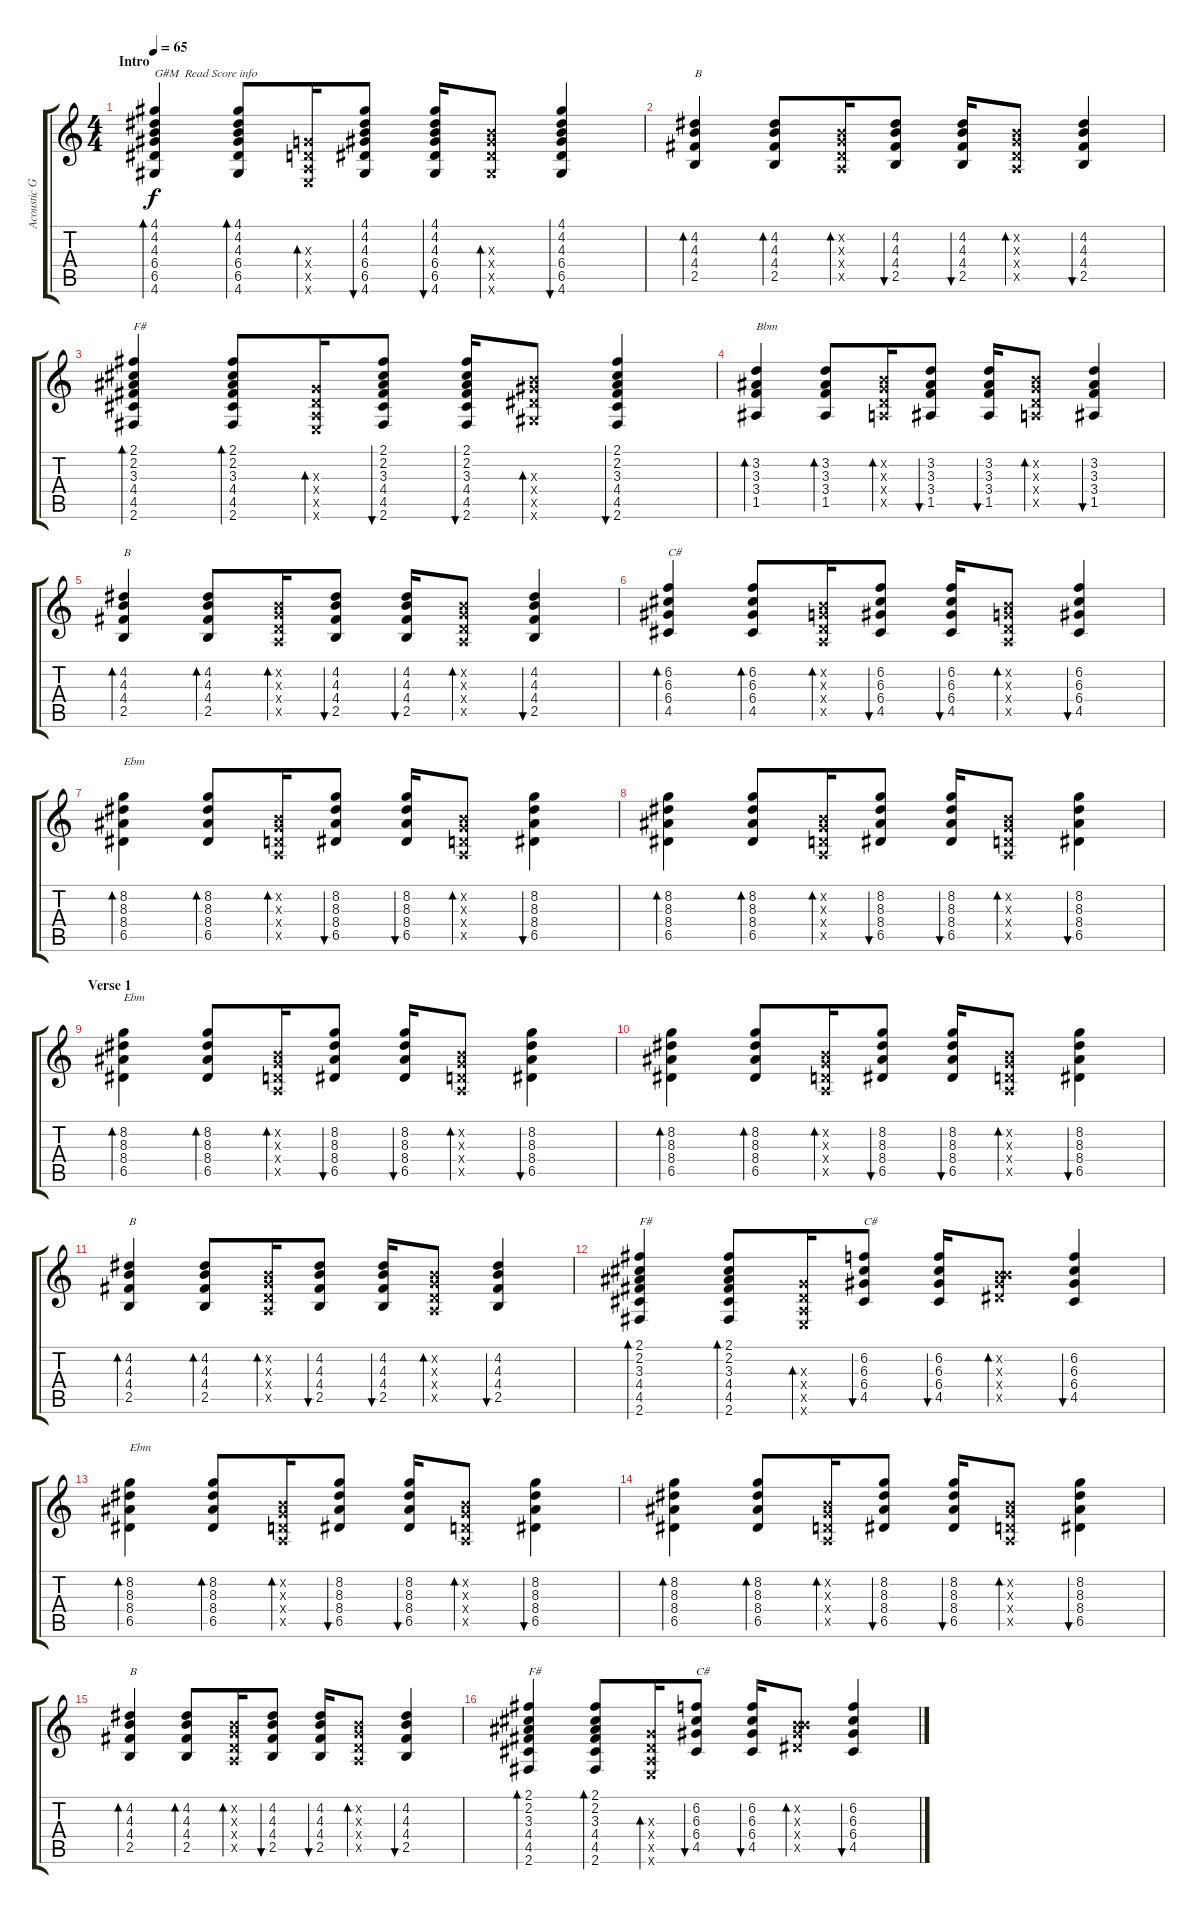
\track ("Acoustic Guitar" "Acoustic G") {instrument acousticguitarsteel}
\staff {score tabs}
\tuning (E4 B3 G3 D3 A2 E2) {hide}
\ts (4 4)
\section ("" "Intro")
\tempo 65
\clef g2
\ks c
(4.1 4.2 4.3 6.4 6.5 4.6).4{bd 30 txt "G#M  Read Score info" dy f instrument acousticguitarsteel} (4.1 4.2 4.3 6.4 6.5 4.6).8{bd 30} (0.3{x} 0.4{x} 0.5{x} 0.6{x}).16{bd 30} (4.1 4.2 4.3 6.4 6.5 4.6).8{bu 30} (4.1 4.2 4.3 6.4 6.5 4.6).16{bu 30} (4.3{x} 6.4{x} 6.5{x} 4.6{x}).8{bd 30} (4.1 4.2 4.3 6.4 6.5 4.6).4{bu 30} |
(4.2 4.3 4.4 2.5).4{bd 30 txt "B"} (4.2 4.3 4.4 2.5).8{bd 30} (0.2{x} 0.3{x} 0.4{x} 0.5{x}).16{bd 30} (4.2 4.3 4.4 2.5).8{bu 30} (4.2 4.3 4.4 2.5).16{bu 30} (0.2{x} 0.3{x} 0.4{x} 0.5{x}).8{bd 30} (4.2 4.3 4.4 2.5).4{bu 30} |
(2.1 2.2 3.3 4.4 4.5 2.6).4{bd 30 txt "F#"} (2.1 2.2 3.3 4.4 4.5 2.6).8{bd 30} (0.3{x} 0.4{x} 0.5{x} 0.6{x}).16{bd 30} (2.1 2.2 3.3 4.4 4.5 2.6).8{bu 30} (2.1 2.2 3.3 4.4 4.5 2.6).16{bu 30} (4.3{x} 6.4{x} 6.5{x} 4.6{x}).8{bd 30} (2.1 2.2 3.3 4.4 4.5 2.6).4{bu 30} |
(3.2 3.3 3.4 1.5).4{bd 30 txt "Bbm"} (3.2 3.3 3.4 1.5).8{bd 30} (0.2{x} 0.3{x} 0.4{x} 0.5{x}).16{bd 30} (3.2 3.3 3.4 1.5).8{bu 30} (3.2 3.3 3.4 1.5).16{bu 30} (0.2{x} 0.3{x} 0.4{x} 0.5{x}).8{bd 30} (3.2 3.3 3.4 1.5).4{bu 30} |
(4.2 4.3 4.4 2.5).4{bd 30 txt "B"} (4.2 4.3 4.4 2.5).8{bd 30} (0.2{x} 0.3{x} 0.4{x} 0.5{x}).16{bd 30} (4.2 4.3 4.4 2.5).8{bu 30} (4.2 4.3 4.4 2.5).16{bu 30} (0.2{x} 0.3{x} 0.4{x} 0.5{x}).8{bd 30} (4.2 4.3 4.4 2.5).4{bu 30} |
(6.2 6.3 6.4 4.5).4{bd 30 txt "C#"} (6.2 6.3 6.4 4.5).8{bd 30} (0.2{x} 0.3{x} 0.4{x} 0.5{x}).16{bd 30} (6.2 6.3 6.4 4.5).8{bu 30} (6.2 6.3 6.4 4.5).16{bu 30} (0.2{x} 0.3{x} 0.4{x} 0.5{x}).8{bd 30} (6.2 6.3 6.4 4.5).4{bu 30} |
(8.2 8.3 8.4 6.5).4{bd 30 txt "Ebm"} (8.2 8.3 8.4 6.5).8{bd 30} (0.2{x} 0.3{x} 0.4{x} 0.5{x}).16{bd 30} (8.2 8.3 8.4 6.5).8{bu 30} (8.2 8.3 8.4 6.5).16{bu 30} (0.2{x} 0.3{x} 0.4{x} 0.5{x}).8{bd 30} (8.2 8.3 8.4 6.5).4{bu 30} |
(8.2 8.3 8.4 6.5).4{bd 30} (8.2 8.3 8.4 6.5).8{bd 30} (0.2{x} 0.3{x} 0.4{x} 0.5{x}).16{bd 30} (8.2 8.3 8.4 6.5).8{bu 30} (8.2 8.3 8.4 6.5).16{bu 30} (0.2{x} 0.3{x} 0.4{x} 0.5{x}).8{bd 30} (8.2 8.3 8.4 6.5).4{bu 30} |
\section ("" "Verse 1")
(8.2 8.3 8.4 6.5).4{bd 30 txt "Ebm"} (8.2 8.3 8.4 6.5).8{bd 30} (0.2{x} 0.3{x} 0.4{x} 0.5{x}).16{bd 30} (8.2 8.3 8.4 6.5).8{bu 30} (8.2 8.3 8.4 6.5).16{bu 30} (0.2{x} 0.3{x} 0.4{x} 0.5{x}).8{bd 30} (8.2 8.3 8.4 6.5).4{bu 30} |
(8.2 8.3 8.4 6.5).4{bd 30} (8.2 8.3 8.4 6.5).8{bd 30} (0.2{x} 0.3{x} 0.4{x} 0.5{x}).16{bd 30} (8.2 8.3 8.4 6.5).8{bu 30} (8.2 8.3 8.4 6.5).16{bu 30} (0.2{x} 0.3{x} 0.4{x} 0.5{x}).8{bd 30} (8.2 8.3 8.4 6.5).4{bu 30} |
(4.2 4.3 4.4 2.5).4{bd 30 txt "B"} (4.2 4.3 4.4 2.5).8{bd 30} (0.2{x} 0.3{x} 0.4{x} 0.5{x}).16{bd 30} (4.2 4.3 4.4 2.5).8{bu 30} (4.2 4.3 4.4 2.5).16{bu 30} (0.2{x} 0.3{x} 0.4{x} 0.5{x}).8{bd 30} (4.2 4.3 4.4 2.5).4{bu 30} |
(2.1 2.2 3.3 4.4 4.5 2.6).4{bd 30 txt "F#"} (2.1 2.2 3.3 4.4 4.5 2.6).8{bd 30} (0.3{x} 0.4{x} 0.5{x} 0.6{x}).16{bd 30} (6.2 6.3 6.4 4.5).8{bu 30 txt "C#"} (6.2 6.3 6.4 4.5).16{bu 30} (0.2{x} 4.3{x} 6.4{x} 6.5{x}).8{bd 30} (6.2 6.3 6.4 4.5).4{bu 30} |
(8.2 8.3 8.4 6.5).4{bd 30 txt "Ebm"} (8.2 8.3 8.4 6.5).8{bd 30} (0.2{x} 0.3{x} 0.4{x} 0.5{x}).16{bd 30} (8.2 8.3 8.4 6.5).8{bu 30} (8.2 8.3 8.4 6.5).16{bu 30} (0.2{x} 0.3{x} 0.4{x} 0.5{x}).8{bd 30} (8.2 8.3 8.4 6.5).4{bu 30} |
(8.2 8.3 8.4 6.5).4{bd 30} (8.2 8.3 8.4 6.5).8{bd 30} (0.2{x} 0.3{x} 0.4{x} 0.5{x}).16{bd 30} (8.2 8.3 8.4 6.5).8{bu 30} (8.2 8.3 8.4 6.5).16{bu 30} (0.2{x} 0.3{x} 0.4{x} 0.5{x}).8{bd 30} (8.2 8.3 8.4 6.5).4{bu 30} |
(4.2 4.3 4.4 2.5).4{bd 30 txt "B"} (4.2 4.3 4.4 2.5).8{bd 30} (0.2{x} 0.3{x} 0.4{x} 0.5{x}).16{bd 30} (4.2 4.3 4.4 2.5).8{bu 30} (4.2 4.3 4.4 2.5).16{bu 30} (0.2{x} 0.3{x} 0.4{x} 0.5{x}).8{bd 30} (4.2 4.3 4.4 2.5).4{bu 30} |
(2.1 2.2 3.3 4.4 4.5 2.6).4{bd 30 txt "F#"} (2.1 2.2 3.3 4.4 4.5 2.6).8{bd 30} (0.3{x} 0.4{x} 0.5{x} 0.6{x}).16{bd 30} (6.2 6.3 6.4 4.5).8{bu 30 txt "C#"} (6.2 6.3 6.4 4.5).16{bu 30} (0.2{x} 4.3{x} 6.4{x} 6.5{x}).8{bd 30} (6.2 6.3 6.4 4.5).4{bu 30}
